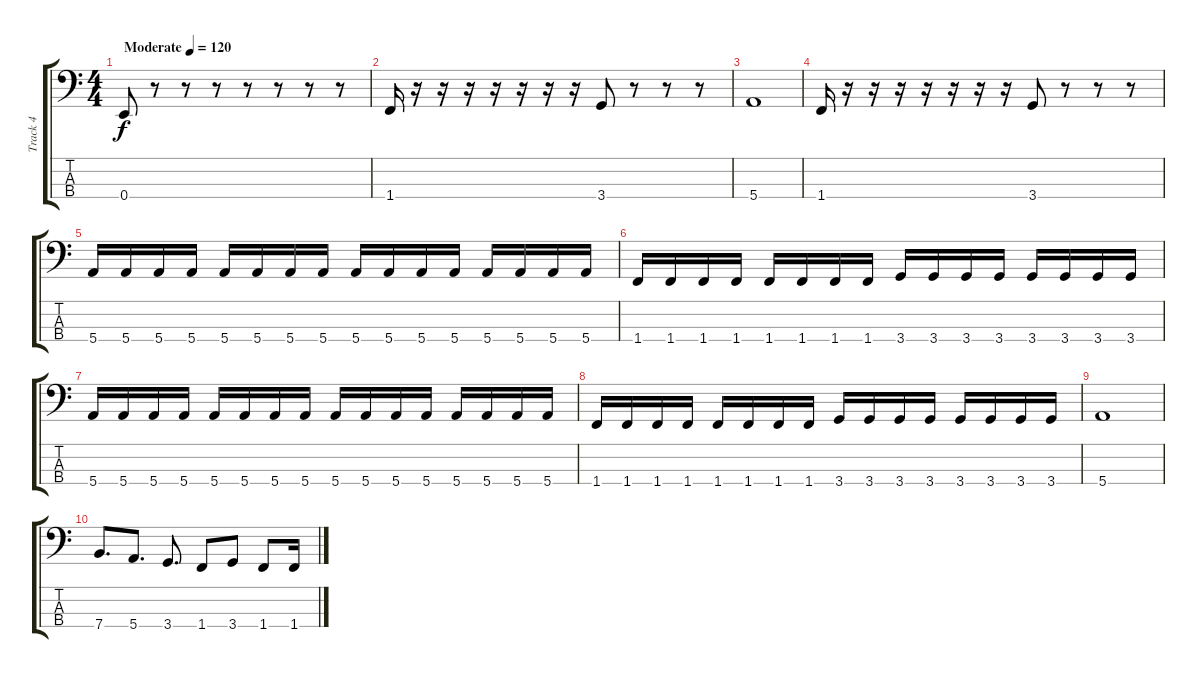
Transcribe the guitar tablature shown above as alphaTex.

\track ("Track 4" "Track 4") {instrument electricbasspick}
\staff {score tabs}
\tuning (G2 D2 A1 E1) {hide}
\ts (4 4)
\tempo (120 "Moderate")
\clef f4
\ks c
0.4.8{dy f instrument electricbasspick} r.8 r.8 r.8 r.8 r.8 r.8 r.8 |
1.4.16 r.16 r.16 r.16 r.16 r.16 r.16 r.16 3.4.8 r.8 r.8 r.8 |
5.4.1 |
1.4.16 r.16 r.16 r.16 r.16 r.16 r.16 r.16 3.4.8 r.8 r.8 r.8 |
5.4.16 5.4.16 5.4.16 5.4.16 5.4.16 5.4.16 5.4.16 5.4.16 5.4.16 5.4.16 5.4.16 5.4.16 5.4.16 5.4.16 5.4.16 5.4.16 |
1.4.16 1.4.16 1.4.16 1.4.16 1.4.16 1.4.16 1.4.16 1.4.16 3.4.16 3.4.16 3.4.16 3.4.16 3.4.16 3.4.16 3.4.16 3.4.16 |
5.4.16 5.4.16 5.4.16 5.4.16 5.4.16 5.4.16 5.4.16 5.4.16 5.4.16 5.4.16 5.4.16 5.4.16 5.4.16 5.4.16 5.4.16 5.4.16 |
1.4.16 1.4.16 1.4.16 1.4.16 1.4.16 1.4.16 1.4.16 1.4.16 3.4.16 3.4.16 3.4.16 3.4.16 3.4.16 3.4.16 3.4.16 3.4.16 |
5.4.1 |
7.4.8{d} 5.4.8{d} 3.4.8{d} 1.4.8 3.4.8 1.4.8 1.4.16
